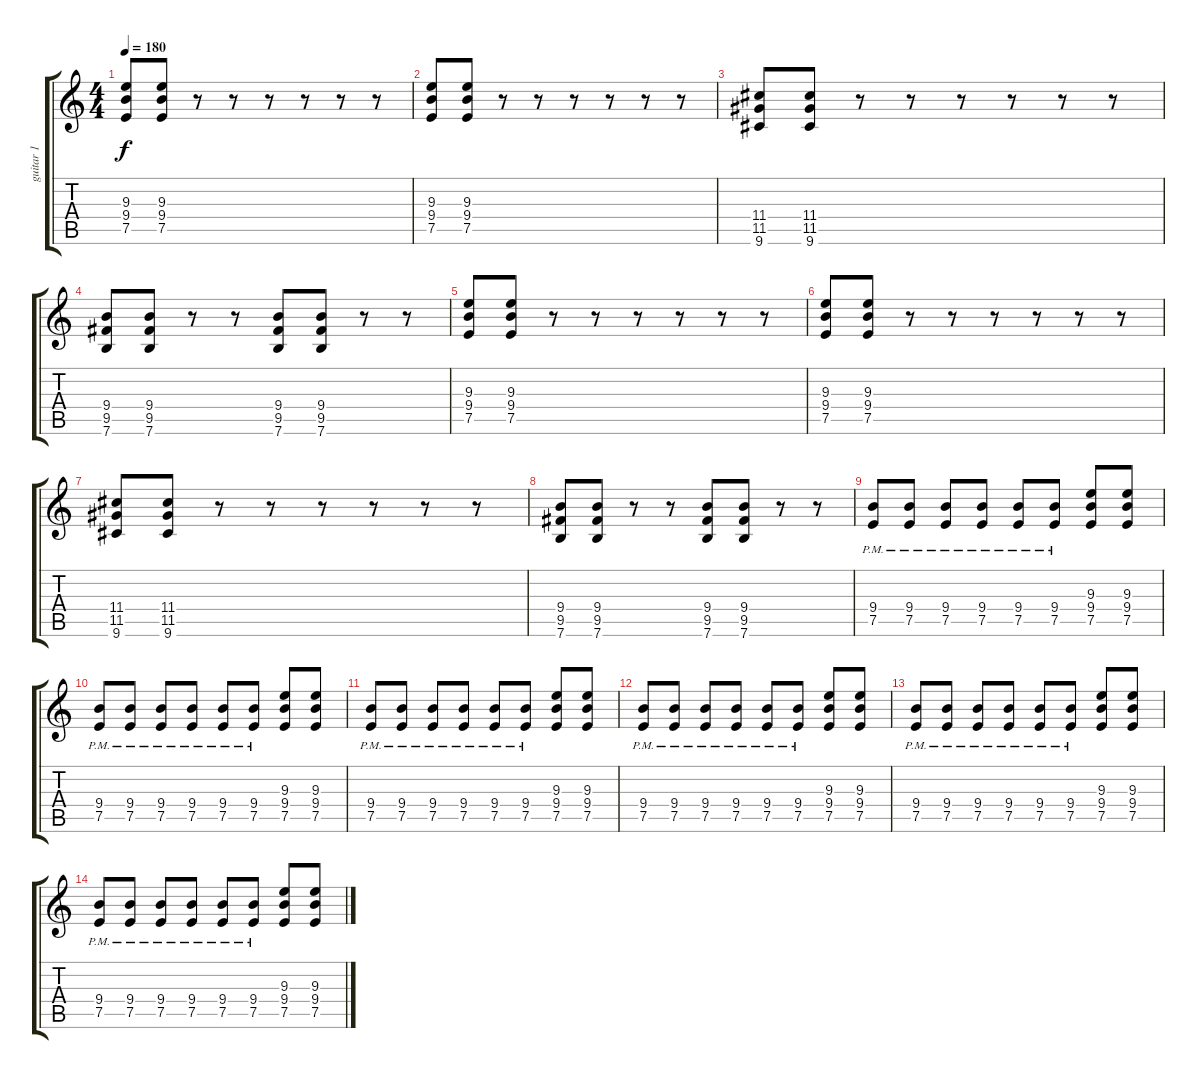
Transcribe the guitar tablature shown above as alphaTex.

\track ("guitar 1" "guitar 1") {instrument distortionguitar}
\staff {score tabs}
\tuning (E4 B3 G3 D3 A2 E2) {hide}
\ts (4 4)
\tempo 180
\clef g2
\ks c
(9.3 9.4 7.5).8{dy f} (9.3 9.4 7.5).8 r.8 r.8 r.8 r.8 r.8 r.8 |
(9.3 9.4 7.5).8 (9.3 9.4 7.5).8 r.8 r.8 r.8 r.8 r.8 r.8 |
(11.4 11.5 9.6).8 (11.4 11.5 9.6).8 r.8 r.8 r.8 r.8 r.8 r.8 |
(9.4 9.5 7.6).8 (9.4 9.5 7.6).8 r.8 r.8 (9.4 9.5 7.6).8 (9.4 9.5 7.6).8 r.8 r.8 |
(9.3 9.4 7.5).8 (9.3 9.4 7.5).8 r.8 r.8 r.8 r.8 r.8 r.8 |
(9.3 9.4 7.5).8 (9.3 9.4 7.5).8 r.8 r.8 r.8 r.8 r.8 r.8 |
(11.4 11.5 9.6).8 (11.4 11.5 9.6).8 r.8 r.8 r.8 r.8 r.8 r.8 |
(9.4 9.5 7.6).8 (9.4 9.5 7.6).8 r.8 r.8 (9.4 9.5 7.6).8 (9.4 9.5 7.6).8 r.8 r.8 |
(9.4{pm} 7.5{pm}).8 (9.4{pm} 7.5{pm}).8 (9.4{pm} 7.5{pm}).8 (9.4{pm} 7.5{pm}).8 (9.4{pm} 7.5{pm}).8 (9.4{pm} 7.5{pm}).8 (9.3 9.4 7.5).8 (9.3 9.4 7.5).8 |
(9.4{pm} 7.5{pm}).8 (9.4{pm} 7.5{pm}).8 (9.4{pm} 7.5{pm}).8 (9.4{pm} 7.5{pm}).8 (9.4{pm} 7.5{pm}).8 (9.4{pm} 7.5{pm}).8 (9.3 9.4 7.5).8 (9.3 9.4 7.5).8 |
(9.4{pm} 7.5{pm}).8 (9.4{pm} 7.5{pm}).8 (9.4{pm} 7.5{pm}).8 (9.4{pm} 7.5{pm}).8 (9.4{pm} 7.5{pm}).8 (9.4{pm} 7.5{pm}).8 (9.3 9.4 7.5).8 (9.3 9.4 7.5).8 |
(9.4{pm} 7.5{pm}).8 (9.4{pm} 7.5{pm}).8 (9.4{pm} 7.5{pm}).8 (9.4{pm} 7.5{pm}).8 (9.4{pm} 7.5{pm}).8 (9.4{pm} 7.5{pm}).8 (9.3 9.4 7.5).8 (9.3 9.4 7.5).8 |
(9.4{pm} 7.5{pm}).8 (9.4{pm} 7.5{pm}).8 (9.4{pm} 7.5{pm}).8 (9.4{pm} 7.5{pm}).8 (9.4{pm} 7.5{pm}).8 (9.4{pm} 7.5{pm}).8 (9.3 9.4 7.5).8 (9.3 9.4 7.5).8 |
(9.4{pm} 7.5{pm}).8 (9.4{pm} 7.5{pm}).8 (9.4{pm} 7.5{pm}).8 (9.4{pm} 7.5{pm}).8 (9.4{pm} 7.5{pm}).8 (9.4{pm} 7.5{pm}).8 (9.3 9.4 7.5).8 (9.3 9.4 7.5).8
